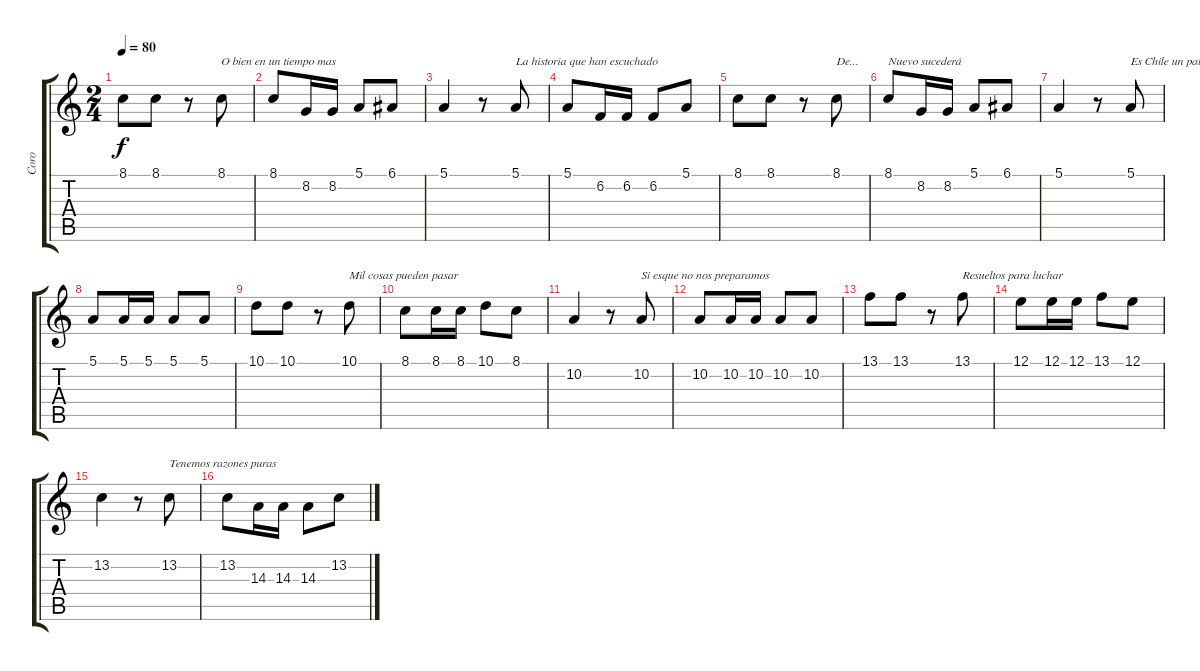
\track ("Coro" "Coro") {instrument choiraahs}
\staff {score tabs}
\tuning (E4 B3 G3 D3 A2 E2) {hide}
\ts (2 4)
\tempo 80
\clef g2
\ks c
8.1.8{dy f} 8.1.8 r.8 8.1.8{txt "O bien en un tiempo mas"} |
8.1.8 8.2.16 8.2.16 5.1.8 6.1.8 |
5.1.4 r.8 5.1.8{txt "La historia que han escuchado"} |
5.1.8 6.2.16 6.2.16 6.2.8 5.1.8 |
8.1.8 8.1.8 r.8 8.1.8{txt "De..."} |
8.1.8{txt "Nuevo sucederá"} 8.2.16 8.2.16 5.1.8 6.1.8 |
5.1.4 r.8 5.1.8{txt "Es Chile un país tan largo"} |
5.1.8 5.1.16 5.1.16 5.1.8 5.1.8 |
10.1.8 10.1.8 r.8 10.1.8{txt "Mil cosas pueden pasar"} |
8.1.8 8.1.16 8.1.16 10.1.8 8.1.8 |
10.2.4 r.8 10.2.8{txt "Si esque no nos preparamos"} |
10.2.8 10.2.16 10.2.16 10.2.8 10.2.8 |
13.1.8 13.1.8 r.8 13.1.8{txt "Resueltos para luchar"} |
12.1.8 12.1.16 12.1.16 13.1.8 12.1.8 |
13.2.4 r.8 13.2.8{txt "Tenemos razones puras"} |
13.2.8 14.3.16 14.3.16 14.3.8 13.2.8
